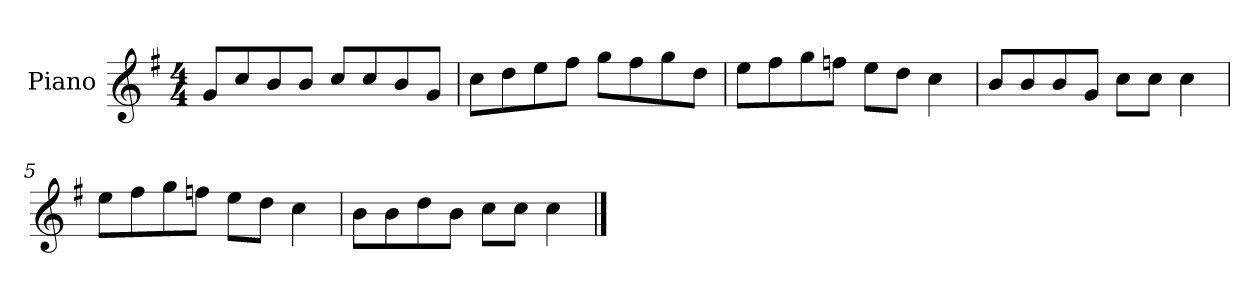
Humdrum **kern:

**kern
*part1
*staff1
*I"Piano
*I'P-no
*clefG2
*k[f#]
*M4/4
*MM90
=1
8g/L
8cc/
8b/
8b/J
8cc/L
8cc/
8b/
8g/J
=2
8cc\L
8dd\
8ee\
8ff#\J
8gg\L
8ff#\
8gg\
8dd\J
=3
8ee\L
8ff#\
8gg\
8ffn\J
8ee\L
8dd\J
4cc\
=4
8b/L
8b/
8b/
8g/J
8cc\L
8cc\J
4cc\
=5
8ee\L
8ff#\
8gg\
8ffn\J
8ee\L
8dd\J
4cc\
!!LO:LB:g=z
=6
8b\L
8b\
8dd\
8b\J
8cc\L
8cc\J
4cc\
==
*-
